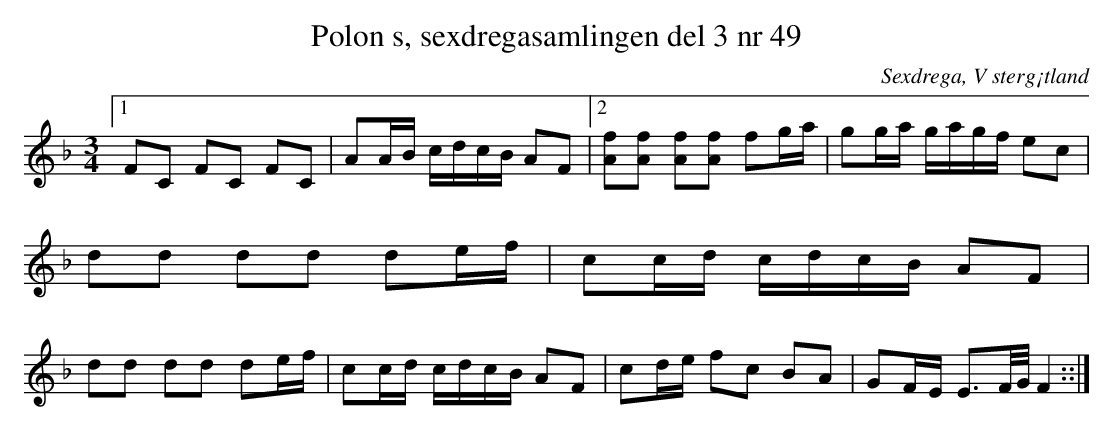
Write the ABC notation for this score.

X:1
T:Polon s, sexdregasamlingen del 3 nr 49
O:Sexdrega, V sterg¡tland
M: 3/4
L: 1/8
K:F
[1 FC FC FC | AA/B/ c/d/c/B/ AF |[2 [Af][Af] [Af][Af] fg/a/ | gg/a/ g/a/g/f/ ec |
dd dd de/f/ | cc/d/ c/d/c/B/ AF |
dd dd de/f/ | cc/d/ c/d/c/B/ AF | cd/e/ fc BA | GF/E/ E3/2F//G// F2 ::|
